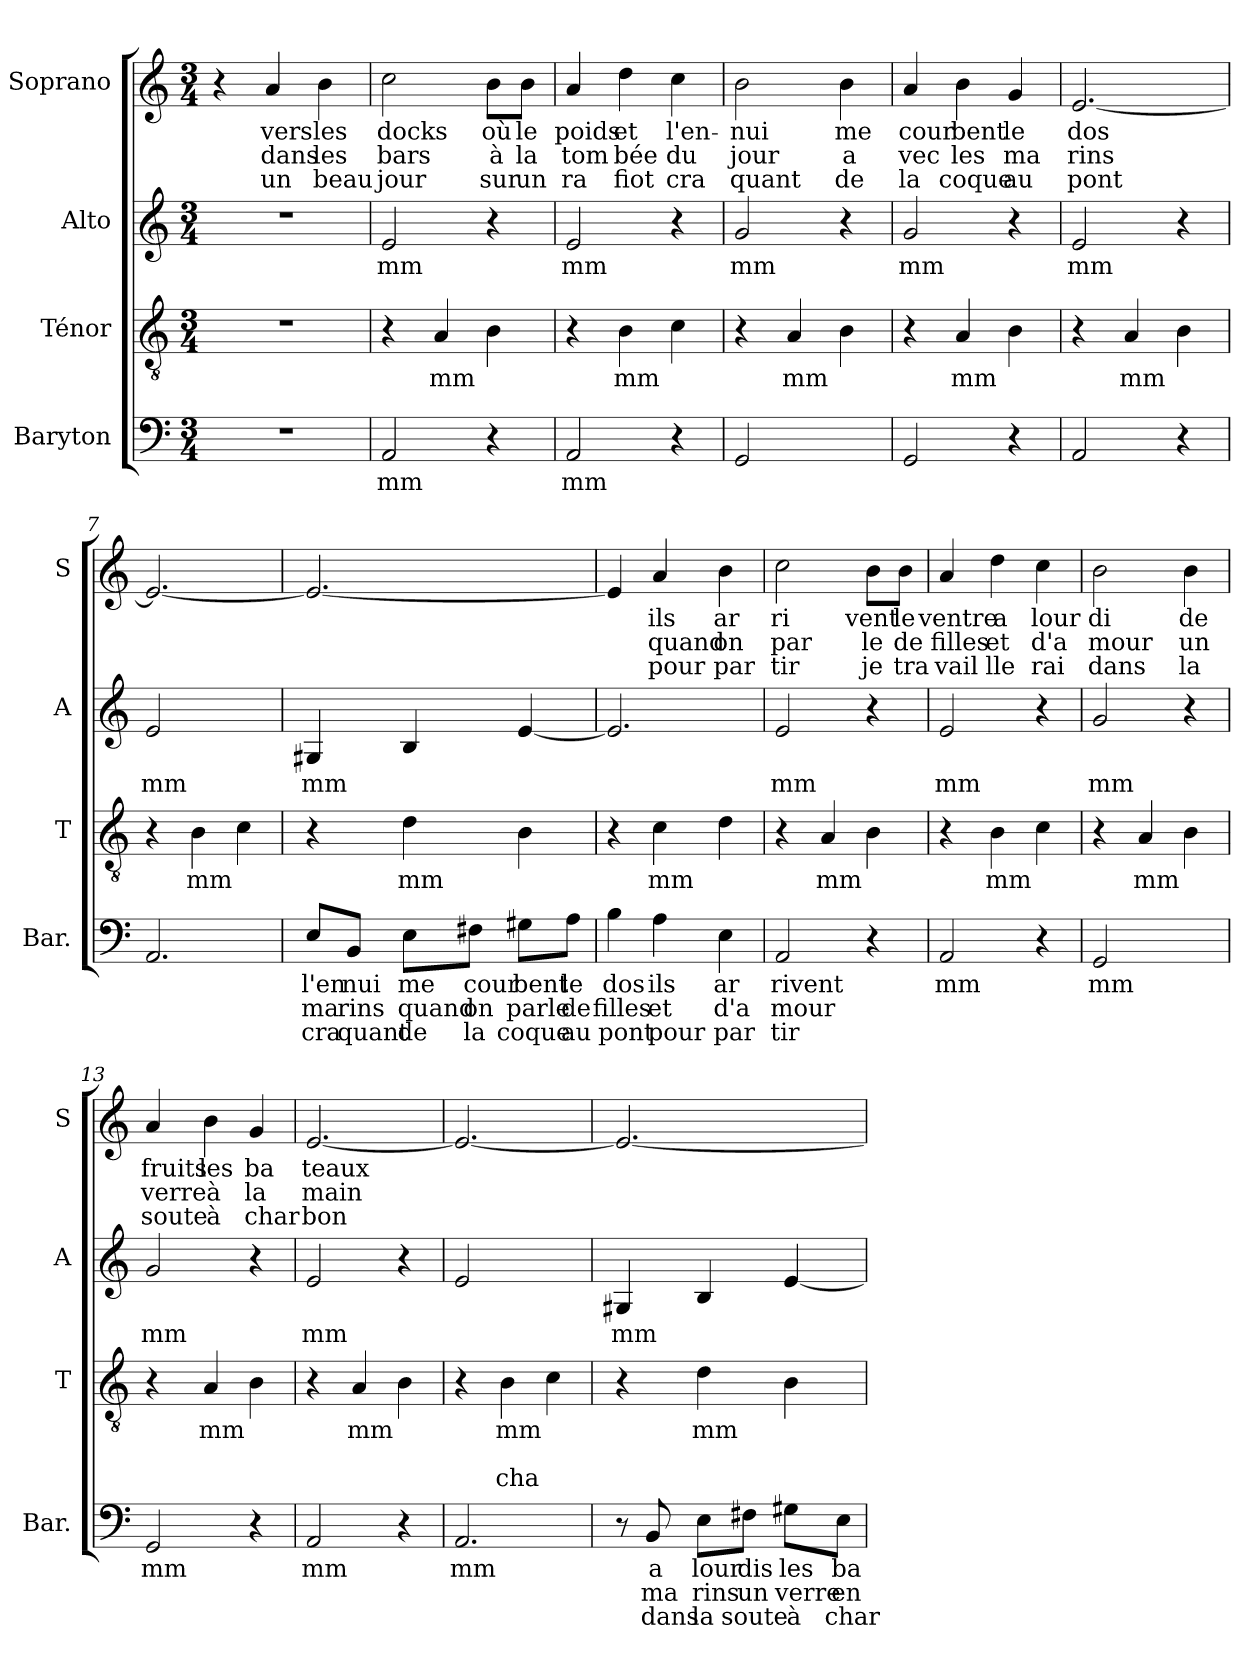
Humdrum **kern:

**kern	**text	**text	**text	**kern	**text	**text	**text	**kern	**text	**kern	**text	**text	**text
*part4	*part4	*part4	*part4	*part3	*part3	*part3	*part3	*part2	*part2	*part1	*part1	*part1	*part1
*staff4	*staff4	*staff4	*staff4	*staff3	*staff3	*staff3	*staff3	*staff2	*staff2	*staff1	*staff1	*staff1	*staff1
*I"Baryton	*	*	*	*I"Ténor	*	*	*	*I"Alto	*	*I"Soprano	*	*	*
*I'Bar.	*	*	*	*I'T	*	*	*	*I'A	*	*I'S	*	*	*
*clefF4	*	*	*	*clefGv2	*	*	*	*clefG2	*	*clefG2	*	*	*
*k[]	*	*	*	*k[]	*	*	*	*k[]	*	*k[]	*	*	*
*C:	*	*	*	*C:	*	*	*	*C:	*	*C:	*	*	*
*M3/4	*	*	*	*M3/4	*	*	*	*M3/4	*	*M3/4	*	*	*
=1	=1	=1	=1	=1	=1	=1	=1	=1	=1	=1	=1	=1	=1
2.r	.	.	.	2.r	.	.	.	2.r	.	4r	.	.	.
!	!	!	!	!	!	!	!	!	!	!	!LO:LY:b	!LO:LY:b	!LO:LY:b
.	.	.	.	.	.	.	.	.	.	4a/	vers	dans	un
!	!	!	!	!	!	!	!	!	!	!	!LO:LY:b	!LO:LY:b	!LO:LY:b
.	.	.	.	.	.	.	.	.	.	4b\	les	les	beau
=2	=2	=2	=2	=2	=2	=2	=2	=2	=2	=2	=2	=2	=2
!	!LO:LY:b	!	!	!	!	!	!	!	!LO:LY:b	!	!LO:LY:b	!LO:LY:b	!LO:LY:b
2AA/	mm	.	.	4r	.	.	.	2e/	mm	2cc\	docks	bars	jour
!	!	!	!	!	!LO:LY:b	!	!	!	!	!	!	!	!
.	.	.	.	4A/	mm	.	.	.	.	.	.	.	.
!	!	!	!	!	!	!	!	!	!	!	!LO:LY:b	!LO:LY:b	!LO:LY:b
4r	.	.	.	4B\	.	.	.	4r	.	8b\L	où	à	sur
!	!	!	!	!	!	!	!	!	!	!	!LO:LY:b	!LO:LY:b	!LO:LY:b
.	.	.	.	.	.	.	.	.	.	8b\J	le	la	un
=3	=3	=3	=3	=3	=3	=3	=3	=3	=3	=3	=3	=3	=3
!	!LO:LY:b	!	!	!	!	!	!	!	!LO:LY:b	!	!LO:LY:b	!LO:LY:b	!LO:LY:b
2AA/	mm	.	.	4r	.	.	.	2e/	mm	4a/	poids	tom	ra
!	!	!	!	!	!LO:LY:b	!	!	!	!	!	!LO:LY:b	!LO:LY:b	!LO:LY:b
.	.	.	.	4B\	mm	.	.	.	.	4dd\	et	bée	fiot
!	!	!	!	!	!	!	!	!	!	!	!LO:LY:b	!LO:LY:b	!LO:LY:b
4r	.	.	.	4c\	.	.	.	4r	.	4cc\	l'en-	du	cra
=4	=4	=4	=4	=4	=4	=4	=4	=4	=4	=4	=4	=4	=4
!	!	!	!	!	!	!	!	!	!LO:LY:b	!	!LO:LY:b	!LO:LY:b	!LO:LY:b
2GG/	.	.	.	4r	.	.	.	2g/	mm	2b\	-nui	jour	quant
!	!	!	!	!	!LO:LY:b	!	!	!	!	!	!	!	!
.	.	.	.	4A/	mm	.	.	.	.	.	.	.	.
!	!	!	!	!	!	!	!	!	!	!	!LO:LY:b	!LO:LY:b	!LO:LY:b
4ryy	.	.	.	4B\	.	.	.	4r	.	4b\	me	a	de
!!LO:LB:g=z
=5	=5	=5	=5	=5	=5	=5	=5	=5	=5	=5	=5	=5	=5
!	!	!	!	!	!	!	!	!	!LO:LY:b	!	!LO:LY:b	!LO:LY:b	!LO:LY:b
2GG/	.	.	.	4r	.	.	.	2g/	mm	4a/	cour	vec	la
!	!	!	!	!	!LO:LY:b	!	!	!	!	!	!LO:LY:b	!LO:LY:b	!LO:LY:b
.	.	.	.	4A/	mm	.	.	.	.	4b\	bent	les	coque
!	!	!	!	!	!	!	!	!	!	!	!LO:LY:b	!LO:LY:b	!LO:LY:b
4r	.	.	.	4B\	.	.	.	4r	.	4g/	le	ma	au
=6	=6	=6	=6	=6	=6	=6	=6	=6	=6	=6	=6	=6	=6
!	!	!	!	!	!	!	!	!	!LO:LY:b	!	!LO:LY:b	!LO:LY:b	!LO:LY:b
2AA/	.	.	.	4r	.	.	.	2e/	mm	[2.e/	dos	rins	pont
!	!	!	!	!	!LO:LY:b	!	!	!	!	!	!	!	!
.	.	.	.	4A/	mm	.	.	.	.	.	.	.	.
4r	.	.	.	4B\	.	.	.	4r	.	.	.	.	.
=7	=7	=7	=7	=7	=7	=7	=7	=7	=7	=7	=7	=7	=7
!	!	!	!	!	!	!	!	!	!LO:LY:b	!	!	!	!
2.AA/	.	.	.	4r	.	.	.	2e/	mm	2.e/_	.	.	.
!	!	!	!	!	!LO:LY:b	!	!	!	!	!	!	!	!
.	.	.	.	4B\	mm	.	.	.	.	.	.	.	.
.	.	.	.	4c\	.	.	.	4ryy	.	.	.	.	.
=8	=8	=8	=8	=8	=8	=8	=8	=8	=8	=8	=8	=8	=8
!	!LO:LY:b	!LO:LY:b	!LO:LY:b	!	!	!	!	!	!LO:LY:b	!	!	!	!
8E/L	l'en	ma	cra	4r	.	.	.	4G#X/	mm	2.e/_	.	.	.
!	!LO:LY:b	!LO:LY:b	!LO:LY:b	!	!	!	!	!	!	!	!	!	!
8BB/J	nui	rins	quant	.	.	.	.	.	.	.	.	.	.
!	!LO:LY:b	!LO:LY:b	!LO:LY:b	!	!LO:LY:b	!	!	!	!	!	!	!	!
8E\L	me	quand	de	4d\	mm	.	.	4B/	.	.	.	.	.
!	!LO:LY:b	!LO:LY:b	!LO:LY:b	!	!	!	!	!	!	!	!	!	!
8F#X\J	cour	on	la	.	.	.	.	.	.	.	.	.	.
!	!LO:LY:b	!LO:LY:b	!LO:LY:b	!	!	!	!	!	!	!	!	!	!
8G#X\L	bent	parle	coque	4B\	.	.	.	[4e/	.	.	.	.	.
!	!LO:LY:b	!LO:LY:b	!LO:LY:b	!	!	!	!	!	!	!	!	!	!
8A\J	le	de	au	.	.	.	.	.	.	.	.	.	.
!!LO:LB:g=z
=9	=9	=9	=9	=9	=9	=9	=9	=9	=9	=9	=9	=9	=9
!	!LO:LY:b	!LO:LY:b	!LO:LY:b	!	!	!	!	!	!	!	!	!	!
4B\	dos	filles	pont	4r	.	.	.	2.e/]	.	4e/]	.	.	.
!	!LO:LY:b	!LO:LY:b	!LO:LY:b	!	!LO:LY:b	!	!	!	!	!	!LO:LY:b	!LO:LY:b	!LO:LY:b
4A\	ils	et	pour	4c\	mm	.	.	.	.	4a/	ils	quand	pour
!	!LO:LY:b	!LO:LY:b	!LO:LY:b	!	!	!	!	!	!	!	!LO:LY:b	!LO:LY:b	!LO:LY:b
4E\	ar	d'a	par	4d\	.	.	.	.	.	4b\	ar	on	par
=10	=10	=10	=10	=10	=10	=10	=10	=10	=10	=10	=10	=10	=10
!	!LO:LY:b	!LO:LY:b	!LO:LY:b	!	!	!	!	!	!LO:LY:b	!	!LO:LY:b	!LO:LY:b	!LO:LY:b
2AA/	rivent	mour	tir	4r	.	.	.	2e/	mm	2cc\	ri	par	tir
!	!	!	!	!	!LO:LY:b	!	!	!	!	!	!	!	!
.	.	.	.	4A/	mm	.	.	.	.	.	.	.	.
!	!	!	!	!	!	!	!	!	!	!	!LO:LY:b	!LO:LY:b	!LO:LY:b
4r	.	.	.	4B\	.	.	.	4r	.	8b\L	vent	le	je
!	!	!	!	!	!	!	!	!	!	!	!LO:LY:b	!LO:LY:b	!LO:LY:b
.	.	.	.	.	.	.	.	.	.	8b\J	le	de	tra
=11	=11	=11	=11	=11	=11	=11	=11	=11	=11	=11	=11	=11	=11
!	!LO:LY:b	!	!	!	!	!	!	!	!LO:LY:b	!	!LO:LY:b	!LO:LY:b	!LO:LY:b
2AA/	mm	.	.	4r	.	.	.	2e/	mm	4a/	ventre	filles	vail
!	!	!	!	!	!LO:LY:b	!	!	!	!	!	!LO:LY:b	!LO:LY:b	!LO:LY:b
.	.	.	.	4B\	mm	.	.	.	.	4dd\	a	et	lle
!	!	!	!	!	!	!	!	!	!	!	!LO:LY:b	!LO:LY:b	!LO:LY:b
4r	.	.	.	4c\	.	.	.	4r	.	4cc\	lour	d'a	rai
=12	=12	=12	=12	=12	=12	=12	=12	=12	=12	=12	=12	=12	=12
!	!LO:LY:b	!	!	!	!	!	!	!	!LO:LY:b	!	!LO:LY:b	!LO:LY:b	!LO:LY:b
2GG/	mm	.	.	4r	.	.	.	2g/	mm	2b\	di	mour	dans
!	!	!	!	!	!LO:LY:b	!	!	!	!	!	!	!	!
.	.	.	.	4A/	mm	.	.	.	.	.	.	.	.
!	!	!	!	!	!	!	!	!	!	!	!LO:LY:b	!LO:LY:b	!LO:LY:b
4ryy	.	.	.	4B\	.	.	.	4r	.	4b\	de	un	la
!!LO:PB:g=z
=13	=13	=13	=13	=13	=13	=13	=13	=13	=13	=13	=13	=13	=13
!	!LO:LY:b	!	!	!	!	!	!	!	!LO:LY:b	!	!LO:LY:b	!LO:LY:b	!LO:LY:b
2GG/	mm	.	.	4r	.	.	.	2g/	mm	4a/	fruits	verre	soute
!	!	!	!	!	!LO:LY:b	!	!	!	!	!	!LO:LY:b	!LO:LY:b	!LO:LY:b
.	.	.	.	4A/	mm	.	.	.	.	4b\	les	à	à
!	!	!	!	!	!	!	!	!	!	!	!LO:LY:b	!LO:LY:b	!LO:LY:b
4r	.	.	.	4B\	.	.	.	4r	.	4g/	ba	la	char
=14	=14	=14	=14	=14	=14	=14	=14	=14	=14	=14	=14	=14	=14
!	!LO:LY:b	!	!	!	!	!	!	!	!LO:LY:b	!	!LO:LY:b	!LO:LY:b	!LO:LY:b
2AA/	mm	.	.	4r	.	.	.	2e/	mm	[2.e/	teaux	main	bon
!	!	!	!	!	!LO:LY:b	!	!	!	!	!	!	!	!
.	.	.	.	4A/	mm	.	.	.	.	.	.	.	.
4r	.	.	.	4B\	.	.	.	4r	.	.	.	.	.
=15	=15	=15	=15	=15	=15	=15	=15	=15	=15	=15	=15	=15	=15
!	!LO:LY:b	!	!	!	!	!	!	!	!	!	!	!	!
2.AA/	mm	.	.	4r	.	.	.	2e/	.	2.e/_	.	.	.
!	!	!	!	!	!LO:LY:b	!	!LO:LY:b	!	!	!	!	!	!
.	.	.	.	4B\	mm	.	cha	.	.	.	.	.	.
.	.	.	.	4c\	.	.	.	4ryy	.	.	.	.	.
=16	=16	=16	=16	=16	=16	=16	=16	=16	=16	=16	=16	=16	=16
!	!	!	!	!	!	!	!	!	!LO:LY:b	!	!	!	!
8r	.	.	.	4r	.	.	.	4G#X/	mm	2.e/_	.	.	.
!	!LO:LY:b	!LO:LY:b	!LO:LY:b	!	!	!	!	!	!	!	!	!	!
8BB/	a	ma	dans	.	.	.	.	.	.	.	.	.	.
!	!LO:LY:b	!LO:LY:b	!LO:LY:b	!	!LO:LY:b	!	!	!	!	!	!	!	!
8E\L	lour	rins	la	4d\	mm	.	.	4B/	.	.	.	.	.
!	!LO:LY:b	!LO:LY:b	!LO:LY:b	!	!	!	!	!	!	!	!	!	!
8F#X\J	dis	un	soute	.	.	.	.	.	.	.	.	.	.
!	!LO:LY:b	!LO:LY:b	!LO:LY:b	!	!	!	!	!	!	!	!	!	!
8G#X\L	les	verre	à	4B\	.	.	.	[4e/	.	.	.	.	.
!	!LO:LY:b	!LO:LY:b	!LO:LY:b	!	!	!	!	!	!	!	!	!	!
8E\J	ba	en	char	.	.	.	.	.	.	.	.	.	.
=	=	=	=	=	=	=	=	=	=	=	=	=	=
*-	*-	*-	*-	*-	*-	*-	*-	*-	*-	*-	*-	*-	*-
